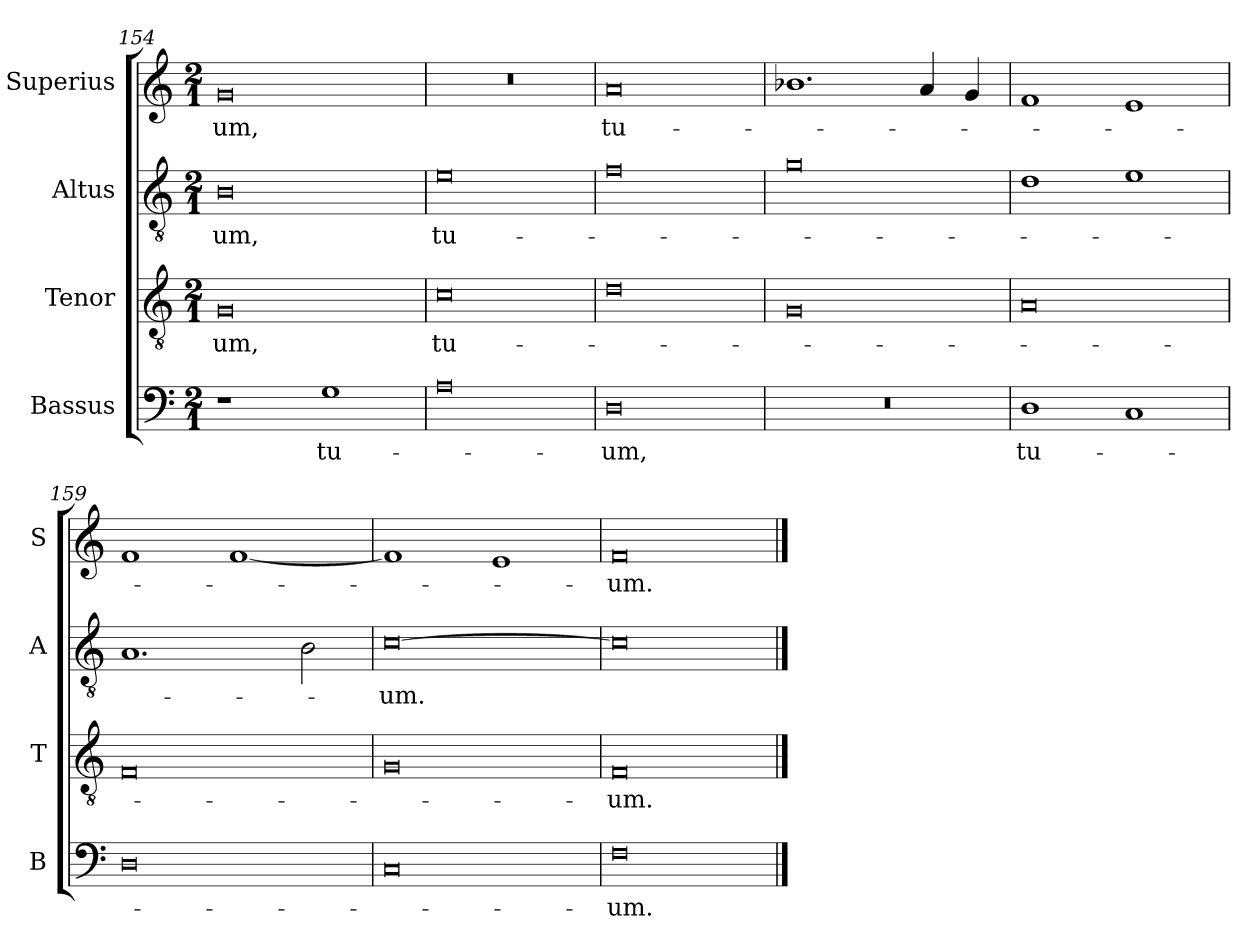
**kern	**text	**kern	**text	**kern	**text	**kern	**text
*part4	*part4	*part3	*part3	*part2	*part2	*part1	*part1
*staff4	*staff4	*staff3	*staff3	*staff2	*staff2	*staff1	*staff1
*I"Bassus	*	*I"Tenor	*	*I"Altus	*	*I"Superius	*
*I'B	*	*I'T	*	*I'A	*	*I'S	*
*clefF4	*	*clefGv2	*	*clefGv2	*	*clefG2	*
*k[]	*	*k[]	*	*k[]	*	*k[]	*
*M2/1	*	*M2/1	*	*M2/1	*	*M2/1	*
=154	=154	=154	=154	=154	=154	=154	=154
!	!	!	!LO:LY:i	!	!LO:LY:i	!	!
1r	.	0G	-um,	0B	-um,	0g	-um,
1G	tu-	.	.	.	.	.	.
=155	=155	=155	=155	=155	=155	=155	=155
!	!	!	!LO:LY:i	!	!	!	!
0A	.	0c	tu-	0e	tu-	0r	.
=156	=156	=156	=156	=156	=156	=156	=156
!	!	!	!	!	!	!	!LO:LY:i
0D	-um,	0d	.	0f	.	0a	tu-
=157	=157	=157	=157	=157	=157	=157	=157
0r	.	0G	.	0g	.	1.b-X	.
.	.	.	.	.	.	4a	.
.	.	.	.	.	.	4g	.
=158	=158	=158	=158	=158	=158	=158	=158
!	!LO:LY:i	!	!	!	!	!	!
1D	tu-	0A	.	1d	.	1f	.
1C	.	.	.	1e	.	1e	.
=159	=159	=159	=159	=159	=159	=159	=159
0D	.	0F	.	1.A	.	1f	.
.	.	.	.	.	.	[1f	.
.	.	.	.	2B	.	.	.
=160	=160	=160	=160	=160	=160	=160	=160
0C	.	0G	.	[0c	um.	1f]	.
.	.	.	.	.	.	1e	.
=161	=161	=161	=161	=161	=161	=161	=161
!	!LO:LY:i	!	!	!	!	!	!LO:LY:i
0F	um.	0F	um.	0c]	.	0f	um.
==	==	==	==	==	==	==	==
*-	*-	*-	*-	*-	*-	*-	*-
